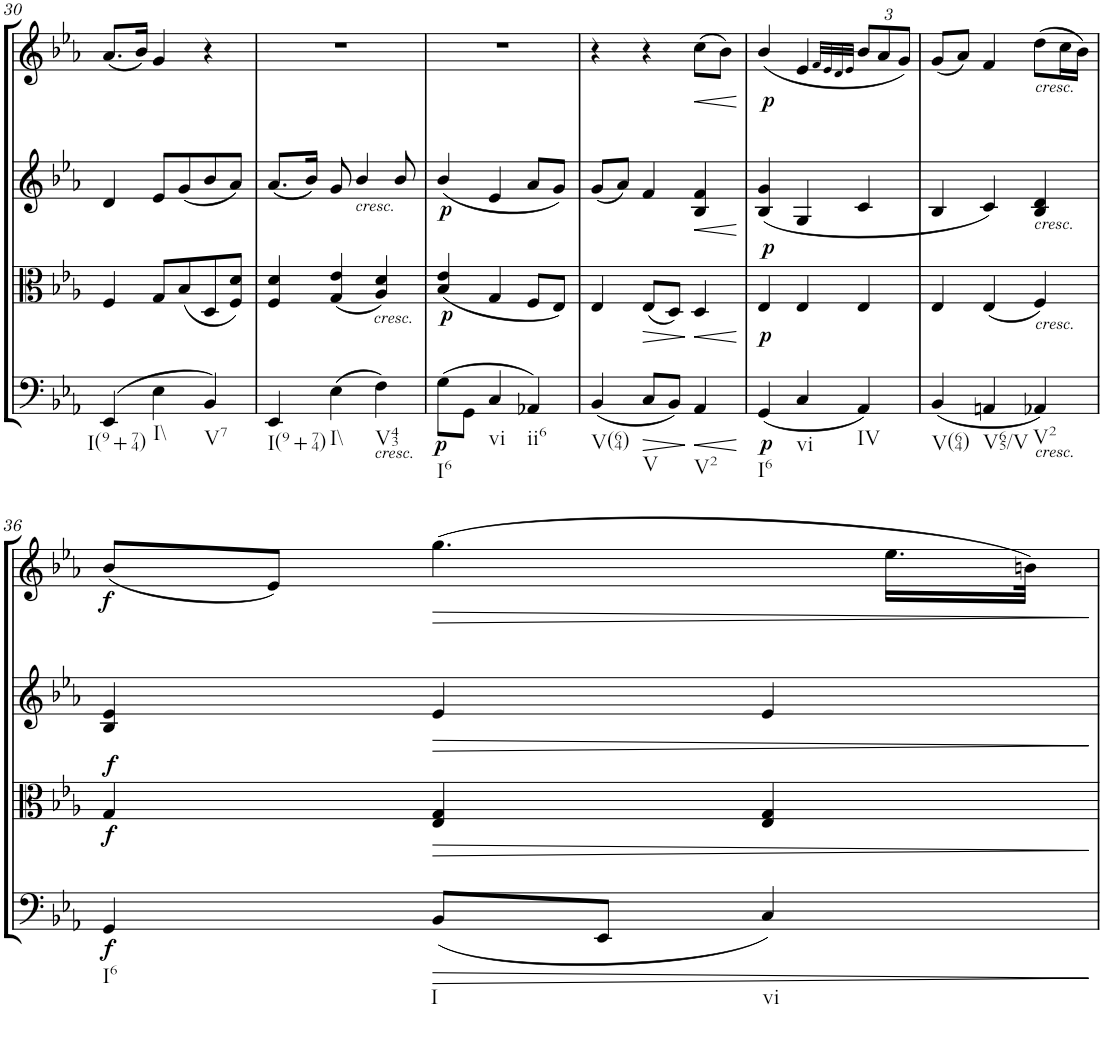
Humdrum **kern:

**kern	**dynam	**kern	**dynam	**kern	**dynam	**kern	**dynam
*part4	*part4	*part3	*part3	*part2	*part2	*part1	*part1
*staff4	*staff4	*staff3	*staff3	*staff2	*staff2	*staff1	*staff1
*I"Cello	*	*I"Viola	*	*I"2nd Violin	*	*I"1st Violin	*
*	*	*I'Vla	*	*I'Vln	*	*I'Vln	*
!!LO:PB:g=z
*clefF4	*	*clefC3	*	*clefG2	*	*clefG2	*
*k[b-e-a-]	*	*k[b-e-a-]	*	*k[b-e-a-]	*	*k[b-e-a-]	*
*E-:	*	*E-:	*	*E-:	*	*E-:	*
*M3/4	*	*M3/4	*	*M3/4	*	*M3/4	*
=30	=30	=30	=30	=30	=30	=30	=30
!LO:TX:b:t=I(9+74)	!	!	!	!	!	!	!
(4EE-/	.	4F/	.	4d/	.	(8.a-/L	.
.	.	.	.	.	.	16b-/Jk)	.
!LO:TX:b:t=I\\	!	!	!	!	!	!	!
4E-\	.	8G/L	.	8e-/L	.	4g/	.
.	.	(8B-/	.	(8g/	.	.	.
!LO:TX:b:t=V7	!	!	!	!	!	!	!
4BB-/)	.	8D/	.	8b-/	.	4r	.
.	.	8F/ 8d/J)	.	8a-/J)	.	.	.
=31	=31	=31	=31	=31	=31	=31	=31
!LO:TX:b:t=I(9+74)	!	!	!	!	!	!	!
4EE-/	.	4F/ 4d/	.	(8.a-/L	.	2.r	.
.	.	.	.	16b-/Jk)	.	.	.
!LO:TX:b:t=I\\	!	!	!	!	!	!	!
(4E-\	.	(4G/ 4e-/	.	8g/	.	.	.
!	!	!	!	!LO:TX:b:i:t=cresc.	!	!	!
.	.	.	.	4b-/	.	.	.
!	!	!LO:TX:b:i:t=cresc.	!	!	!	!	!
!LO:TX:b:i:t=cresc.	!	!	!	!	!	!	!
!LO:TX:b:t=V43	!	!	!	!	!	!	!
4F\)	.	4A-/ 4d/)	.	.	.	.	.
.	.	.	.	8b-/	.	.	.
=32	=32	=32	=32	=32	=32	=32	=32
!LO:TX:b:t=I6	!	!	!	!	!	!	!
!	!LO:DY:b	!	!LO:DY:b	!	!LO:DY:b	!	!
(8G\L	p	(4B-/ 4e-/	p	(4b-/	p	2.r	.
8GG\J	.	.	.	.	.	.	.
!LO:TX:b:t=vi	!	!	!	!	!	!	!
4C/	.	4G/	.	4e-/	.	.	.
!LO:TX:b:t=ii6	!	!	!	!	!	!	!
4AA-X/)	.	8F/L	.	8a-/L	.	.	.
.	.	8E-/J)	.	8g/J)	.	.	.
=33	=33	=33	=33	=33	=33	=33	=33
!LO:TX:b:t=V(64)	!	!	!	!	!	!	!
(4BB-/	.	4E-/	.	(8g/L	.	4r	.
.	.	.	.	8a-/J)	.	.	.
!LO:TX:b:t=V	!	!	!	!	!	!	!
!	!LO:HP:b	!	!LO:HP:b	!	!	!	!
8C/L	>	(8E-/L	>	4f/	.	4r	.
8BB-/J)	.	8D/J)	.	.	.	.	.
!LO:TX:b:t=V2	!	!	!	!	!	!	!
!	!LO:HP:b	!	!LO:HP:n=1:b	!	!LO:HP:b	!	!LO:HP:b
4AA-/	<	4D/	] <	4B-/ 4f/	<	(8cc\L	<
.	.	.	.	.	.	8b-\J)	.
.	]	.	[	.	[	.	[
=34	=34	=34	=34	=34	=34	=34	=34
!LO:TX:b:t=I6	!	!	!	!	!	!	!
!	!LO:DY:b	!	!LO:DY:a	!	!	!	!
!	!	!	!LO:DY:n=1:b	!	!	!	!LO:DY:b
(4GG/	p	4E-/	p p	(4B-/ 4g/	.	(4b-/	p
!LO:TX:b:t=vi	!	!	!	!	!	!	!
4C/	.	4E-/	.	4G/	.	4e-/	.
.	.	.	.	.	.	32qf/LLL	.
.	.	.	.	.	.	32qe-/	.
.	.	.	.	.	.	32qd/	.
.	.	.	.	.	.	32qe-/JJJ	.
*	*	*	*	*	*	*Xbrackettup	*
!LO:TX:b:t=IV	!	!	!	!	!	!	!
4AA-/)	.	4E-/	.	4c/	.	12b-/L	.
.	.	.	.	.	.	12a-/	.
.	.	.	.	.	.	12g/J)	.
=35	=35	=35	=35	=35	=35	=35	=35
!LO:TX:b:t=V(64)	!	!	!	!	!	!	!
(4BB-/	.	4E-/	.	4B-/	.	(8g/L	.
.	.	.	.	.	.	8a-/J)	.
!LO:TX:b:t=V65/V	!	!	!	!	!	!	!
4AAn/	.	(4E-/	.	4c/)	.	4f/	.
!	!	!	!	!	!	!LO:TX:b:i:t=cresc.	!
!	!	!	!	!LO:TX:b:i:t=cresc.	!	!	!
!	!	!LO:TX:b:i:t=cresc.	!	!	!	!	!
!LO:TX:b:i:t=cresc.	!	!	!	!	!	!	!
!LO:TX:b:t=V2	!	!	!	!	!	!	!
4AA-X/)	.	4F/)	.	4B-/ 4d/	.	(8dd\L	.
.	.	.	.	.	.	16cc\L	.
.	.	.	.	.	.	16b-\JJ)	.
!!LO:LB:g=z
=36	=36	=36	=36	=36	=36	=36	=36
!LO:TX:b:t=I6	!	!	!	!	!	!	!
!	!LO:DY:b	!	!LO:DY:b	!	!	!	!
!	!	!	!LO:DY:n=1:a	!	!	!	!LO:DY:b
4GG/	f	4G/	f f	4B-/ 4e-/	.	(8b-/L	f
.	.	.	.	.	.	8e-/J)	.
!LO:TX:b:t=I	!	!	!	!	!	!	!
!	!	!	!LO:HP:b	!	!LO:HP:b	!	!LO:HP:b
(8BB-/L	.	4E-/ 4G/	>	4e-/	>	(4.gg\	>
8EE-/J	.	.	.	.	.	.	.
!LO:TX:b:t=vi	!	!	!	!	!	!	!
4C/)	.	4E-/ 4G/	.	4e-/	.	.	.
.	.	.	.	.	.	16.ee-\LL	.
.	.	.	.	.	.	32bn\JJk)	.
.	[	.	]	.	]	.	]
=	=	=	=	=	=	=	=
*-	*-	*-	*-	*-	*-	*-	*-
